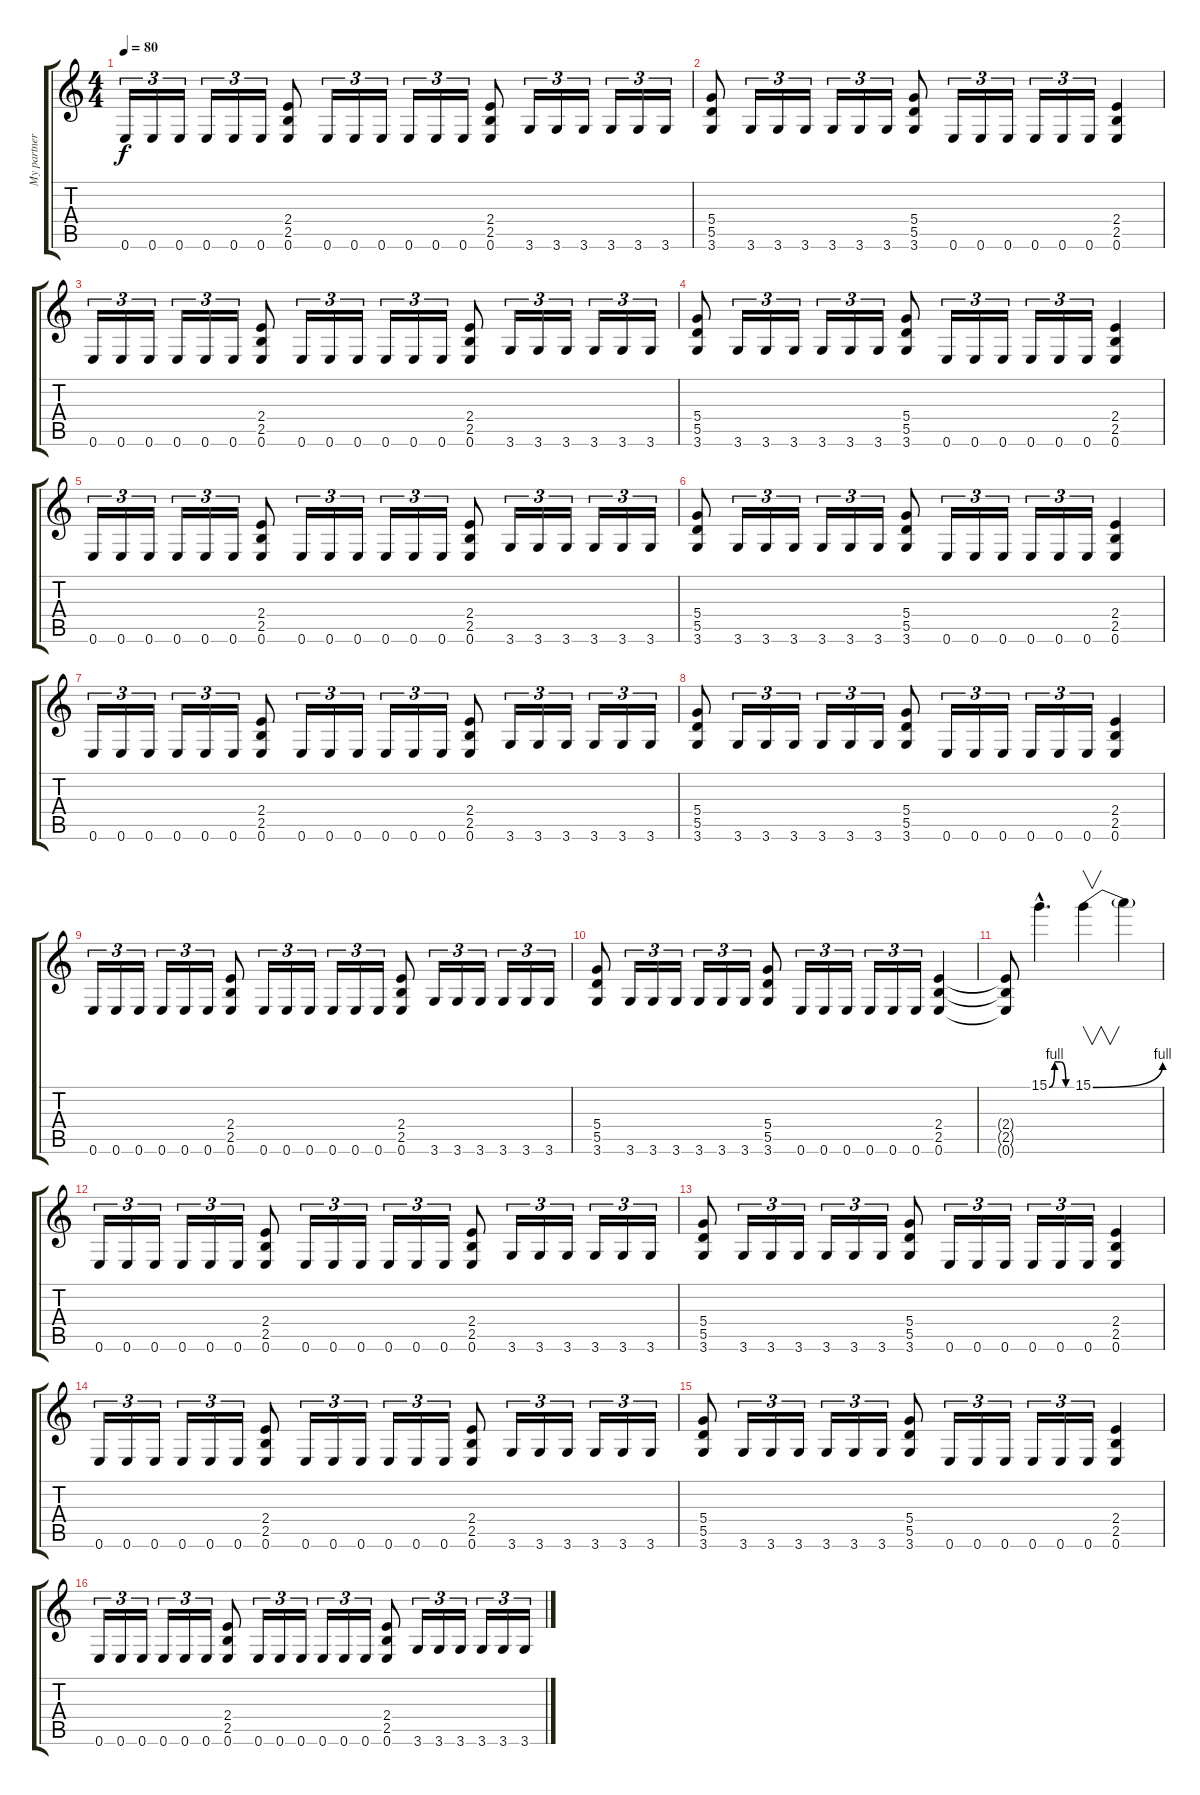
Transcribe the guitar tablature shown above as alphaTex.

\track ("My partner" "My partner") {instrument distortionguitar}
\staff {score tabs}
\tuning (E4 B3 G3 D3 A2 E2) {hide}
\ts (4 4)
\tempo 80
\clef g2
\ks c
0.6.16{tu (3 2) dy f} 0.6.16{tu (3 2)} 0.6.16{tu (3 2)} 0.6.16{tu (3 2)} 0.6.16{tu (3 2)} 0.6.16{tu (3 2)} (2.4 2.5 0.6).8 0.6.16{tu (3 2)} 0.6.16{tu (3 2)} 0.6.16{tu (3 2)} 0.6.16{tu (3 2)} 0.6.16{tu (3 2)} 0.6.16{tu (3 2)} (2.4 2.5 0.6).8 3.6.16{tu (3 2)} 3.6.16{tu (3 2)} 3.6.16{tu (3 2)} 3.6.16{tu (3 2)} 3.6.16{tu (3 2)} 3.6.16{tu (3 2)} |
(5.4 5.5 3.6).8 3.6.16{tu (3 2)} 3.6.16{tu (3 2)} 3.6.16{tu (3 2)} 3.6.16{tu (3 2)} 3.6.16{tu (3 2)} 3.6.16{tu (3 2)} (5.4 5.5 3.6).8 0.6.16{tu (3 2)} 0.6.16{tu (3 2)} 0.6.16{tu (3 2)} 0.6.16{tu (3 2)} 0.6.16{tu (3 2)} 0.6.16{tu (3 2)} (2.4 2.5 0.6).4 |
0.6.16{tu (3 2)} 0.6.16{tu (3 2)} 0.6.16{tu (3 2)} 0.6.16{tu (3 2)} 0.6.16{tu (3 2)} 0.6.16{tu (3 2)} (2.4 2.5 0.6).8 0.6.16{tu (3 2)} 0.6.16{tu (3 2)} 0.6.16{tu (3 2)} 0.6.16{tu (3 2)} 0.6.16{tu (3 2)} 0.6.16{tu (3 2)} (2.4 2.5 0.6).8 3.6.16{tu (3 2)} 3.6.16{tu (3 2)} 3.6.16{tu (3 2)} 3.6.16{tu (3 2)} 3.6.16{tu (3 2)} 3.6.16{tu (3 2)} |
(5.4 5.5 3.6).8 3.6.16{tu (3 2)} 3.6.16{tu (3 2)} 3.6.16{tu (3 2)} 3.6.16{tu (3 2)} 3.6.16{tu (3 2)} 3.6.16{tu (3 2)} (5.4 5.5 3.6).8 0.6.16{tu (3 2)} 0.6.16{tu (3 2)} 0.6.16{tu (3 2)} 0.6.16{tu (3 2)} 0.6.16{tu (3 2)} 0.6.16{tu (3 2)} (2.4 2.5 0.6).4 |
0.6.16{tu (3 2)} 0.6.16{tu (3 2)} 0.6.16{tu (3 2)} 0.6.16{tu (3 2)} 0.6.16{tu (3 2)} 0.6.16{tu (3 2)} (2.4 2.5 0.6).8 0.6.16{tu (3 2)} 0.6.16{tu (3 2)} 0.6.16{tu (3 2)} 0.6.16{tu (3 2)} 0.6.16{tu (3 2)} 0.6.16{tu (3 2)} (2.4 2.5 0.6).8 3.6.16{tu (3 2)} 3.6.16{tu (3 2)} 3.6.16{tu (3 2)} 3.6.16{tu (3 2)} 3.6.16{tu (3 2)} 3.6.16{tu (3 2)} |
(5.4 5.5 3.6).8 3.6.16{tu (3 2)} 3.6.16{tu (3 2)} 3.6.16{tu (3 2)} 3.6.16{tu (3 2)} 3.6.16{tu (3 2)} 3.6.16{tu (3 2)} (5.4 5.5 3.6).8 0.6.16{tu (3 2)} 0.6.16{tu (3 2)} 0.6.16{tu (3 2)} 0.6.16{tu (3 2)} 0.6.16{tu (3 2)} 0.6.16{tu (3 2)} (2.4 2.5 0.6).4 |
0.6.16{tu (3 2)} 0.6.16{tu (3 2)} 0.6.16{tu (3 2)} 0.6.16{tu (3 2)} 0.6.16{tu (3 2)} 0.6.16{tu (3 2)} (2.4 2.5 0.6).8 0.6.16{tu (3 2)} 0.6.16{tu (3 2)} 0.6.16{tu (3 2)} 0.6.16{tu (3 2)} 0.6.16{tu (3 2)} 0.6.16{tu (3 2)} (2.4 2.5 0.6).8 3.6.16{tu (3 2)} 3.6.16{tu (3 2)} 3.6.16{tu (3 2)} 3.6.16{tu (3 2)} 3.6.16{tu (3 2)} 3.6.16{tu (3 2)} |
(5.4 5.5 3.6).8 3.6.16{tu (3 2)} 3.6.16{tu (3 2)} 3.6.16{tu (3 2)} 3.6.16{tu (3 2)} 3.6.16{tu (3 2)} 3.6.16{tu (3 2)} (5.4 5.5 3.6).8 0.6.16{tu (3 2)} 0.6.16{tu (3 2)} 0.6.16{tu (3 2)} 0.6.16{tu (3 2)} 0.6.16{tu (3 2)} 0.6.16{tu (3 2)} (2.4 2.5 0.6).4 |
0.6.16{tu (3 2)} 0.6.16{tu (3 2)} 0.6.16{tu (3 2)} 0.6.16{tu (3 2)} 0.6.16{tu (3 2)} 0.6.16{tu (3 2)} (2.4 2.5 0.6).8 0.6.16{tu (3 2)} 0.6.16{tu (3 2)} 0.6.16{tu (3 2)} 0.6.16{tu (3 2)} 0.6.16{tu (3 2)} 0.6.16{tu (3 2)} (2.4 2.5 0.6).8 3.6.16{tu (3 2)} 3.6.16{tu (3 2)} 3.6.16{tu (3 2)} 3.6.16{tu (3 2)} 3.6.16{tu (3 2)} 3.6.16{tu (3 2)} |
(5.4 5.5 3.6).8 3.6.16{tu (3 2)} 3.6.16{tu (3 2)} 3.6.16{tu (3 2)} 3.6.16{tu (3 2)} 3.6.16{tu (3 2)} 3.6.16{tu (3 2)} (5.4 5.5 3.6).8 0.6.16{tu (3 2)} 0.6.16{tu (3 2)} 0.6.16{tu (3 2)} 0.6.16{tu (3 2)} 0.6.16{tu (3 2)} 0.6.16{tu (3 2)} (2.4 2.5 0.6).4 |
(2.4{t} 2.5{t} 0.6{t}).8 15.1{be (custom 0 0 15 4 30 4 45 0 60 0) hac}.4{d} 15.1{be (bend 0 0 60 4)}.4{v} 15.1{t}.4 |
0.6.16{tu (3 2)} 0.6.16{tu (3 2)} 0.6.16{tu (3 2)} 0.6.16{tu (3 2)} 0.6.16{tu (3 2)} 0.6.16{tu (3 2)} (2.4 2.5 0.6).8 0.6.16{tu (3 2)} 0.6.16{tu (3 2)} 0.6.16{tu (3 2)} 0.6.16{tu (3 2)} 0.6.16{tu (3 2)} 0.6.16{tu (3 2)} (2.4 2.5 0.6).8 3.6.16{tu (3 2)} 3.6.16{tu (3 2)} 3.6.16{tu (3 2)} 3.6.16{tu (3 2)} 3.6.16{tu (3 2)} 3.6.16{tu (3 2)} |
(5.4 5.5 3.6).8 3.6.16{tu (3 2)} 3.6.16{tu (3 2)} 3.6.16{tu (3 2)} 3.6.16{tu (3 2)} 3.6.16{tu (3 2)} 3.6.16{tu (3 2)} (5.4 5.5 3.6).8 0.6.16{tu (3 2)} 0.6.16{tu (3 2)} 0.6.16{tu (3 2)} 0.6.16{tu (3 2)} 0.6.16{tu (3 2)} 0.6.16{tu (3 2)} (2.4 2.5 0.6).4 |
0.6.16{tu (3 2)} 0.6.16{tu (3 2)} 0.6.16{tu (3 2)} 0.6.16{tu (3 2)} 0.6.16{tu (3 2)} 0.6.16{tu (3 2)} (2.4 2.5 0.6).8 0.6.16{tu (3 2)} 0.6.16{tu (3 2)} 0.6.16{tu (3 2)} 0.6.16{tu (3 2)} 0.6.16{tu (3 2)} 0.6.16{tu (3 2)} (2.4 2.5 0.6).8 3.6.16{tu (3 2)} 3.6.16{tu (3 2)} 3.6.16{tu (3 2)} 3.6.16{tu (3 2)} 3.6.16{tu (3 2)} 3.6.16{tu (3 2)} |
(5.4 5.5 3.6).8 3.6.16{tu (3 2)} 3.6.16{tu (3 2)} 3.6.16{tu (3 2)} 3.6.16{tu (3 2)} 3.6.16{tu (3 2)} 3.6.16{tu (3 2)} (5.4 5.5 3.6).8 0.6.16{tu (3 2)} 0.6.16{tu (3 2)} 0.6.16{tu (3 2)} 0.6.16{tu (3 2)} 0.6.16{tu (3 2)} 0.6.16{tu (3 2)} (2.4 2.5 0.6).4 |
0.6.16{tu (3 2)} 0.6.16{tu (3 2)} 0.6.16{tu (3 2)} 0.6.16{tu (3 2)} 0.6.16{tu (3 2)} 0.6.16{tu (3 2)} (2.4 2.5 0.6).8 0.6.16{tu (3 2)} 0.6.16{tu (3 2)} 0.6.16{tu (3 2)} 0.6.16{tu (3 2)} 0.6.16{tu (3 2)} 0.6.16{tu (3 2)} (2.4 2.5 0.6).8 3.6.16{tu (3 2)} 3.6.16{tu (3 2)} 3.6.16{tu (3 2)} 3.6.16{tu (3 2)} 3.6.16{tu (3 2)} 3.6.16{tu (3 2)}
